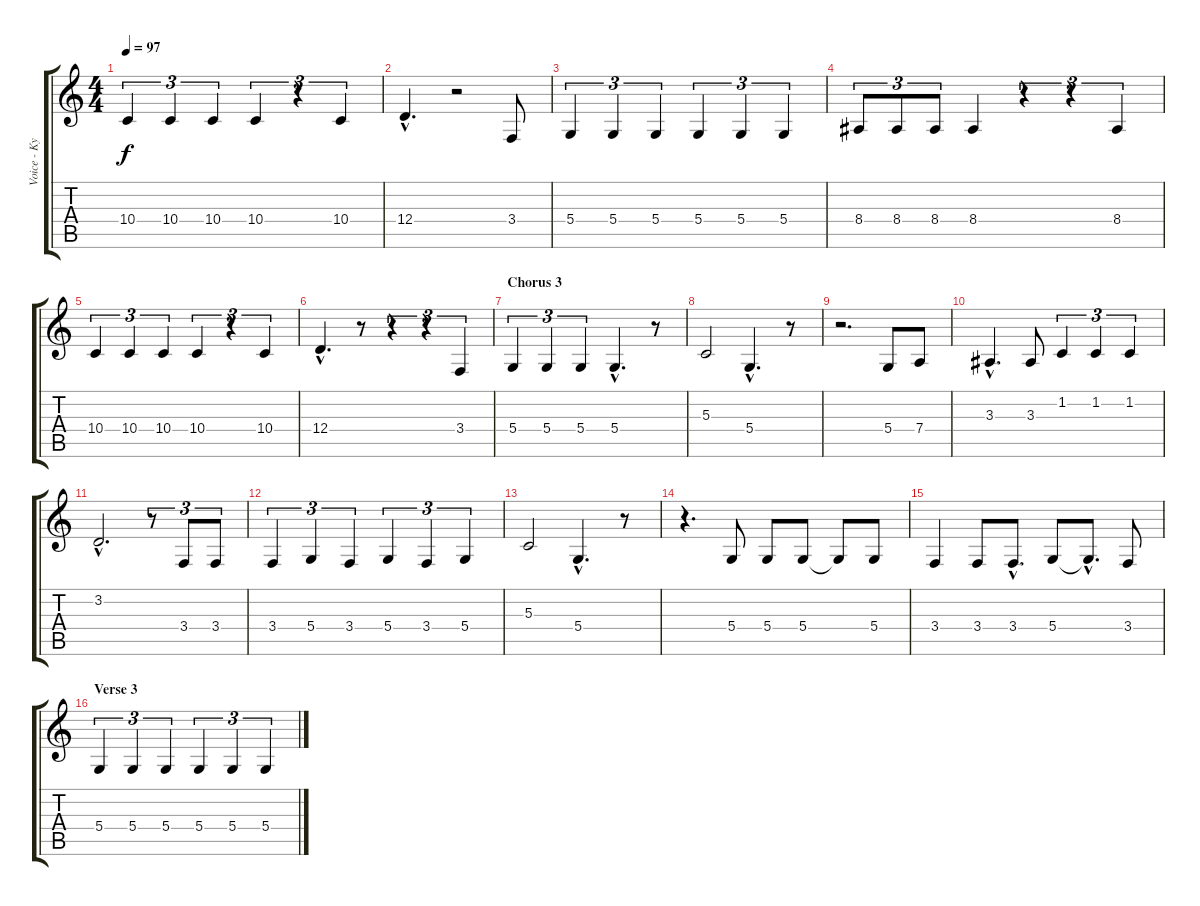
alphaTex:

\track ("Voice - Kylie Minogue" "Voice - Ky") {instrument flute}
\staff {score tabs}
\tuning (E4 B3 G3 D3 A2 E2) {hide}
\ts (4 4)
\tempo 97
\clef g2
\ks c
10.4.4{tu (3 2) dy f} 10.4.4{tu (3 2)} 10.4.4{tu (3 2)} 10.4.4{tu (3 2)} r.4{tu (3 2)} 10.4.4{tu (3 2)} |
12.4{hac}.4{d} r.2 3.4.8 |
5.4.4{tu (3 2)} 5.4.4{tu (3 2)} 5.4.4{tu (3 2)} 5.4.4{tu (3 2)} 5.4.4{tu (3 2)} 5.4.4{tu (3 2)} |
8.4.8{tu (3 2)} 8.4.8{tu (3 2)} 8.4.8{tu (3 2)} 8.4.4 r.4{tu (3 2)} r.4{tu (3 2)} 8.4.4{tu (3 2)} |
10.4.4{tu (3 2)} 10.4.4{tu (3 2)} 10.4.4{tu (3 2)} 10.4.4{tu (3 2)} r.4{tu (3 2)} 10.4.4{tu (3 2)} |
12.4{hac}.4{d} r.8 r.4{tu (3 2)} r.4{tu (3 2)} 3.4.4{tu (3 2)} |
\section ("" "Chorus 3")
5.4.4{tu (3 2)} 5.4.4{tu (3 2)} 5.4.4{tu (3 2)} 5.4{hac}.4{d} r.8 |
5.3.2 5.4{hac}.4{d} r.8 |
r.2{d} 5.4.8 7.4.8 |
3.3{hac}.4{d} 3.3.8 1.2.4{tu (3 2)} 1.2.4{tu (3 2)} 1.2.4{tu (3 2)} |
3.2{hac}.2{d} r.8{tu (3 2)} 3.4.8{tu (3 2)} 3.4.8{tu (3 2)} |
3.4.4{tu (3 2)} 5.4.4{tu (3 2)} 3.4.4{tu (3 2)} 5.4.4{tu (3 2)} 3.4.4{tu (3 2)} 5.4.4{tu (3 2)} |
5.3.2 5.4{hac}.4{d} r.8 |
r.4{d} 5.4.8 5.4.8 5.4.8 5.4{t}.8 5.4.8 |
3.4.4 3.4.8 3.4{hac}.8{d} 5.4.8 5.4{hac t}.8{d} 3.4.8 |
\section ("" "Verse 3")
5.4.4{tu (3 2)} 5.4.4{tu (3 2)} 5.4.4{tu (3 2)} 5.4.4{tu (3 2)} 5.4.4{tu (3 2)} 5.4.4{tu (3 2)}
